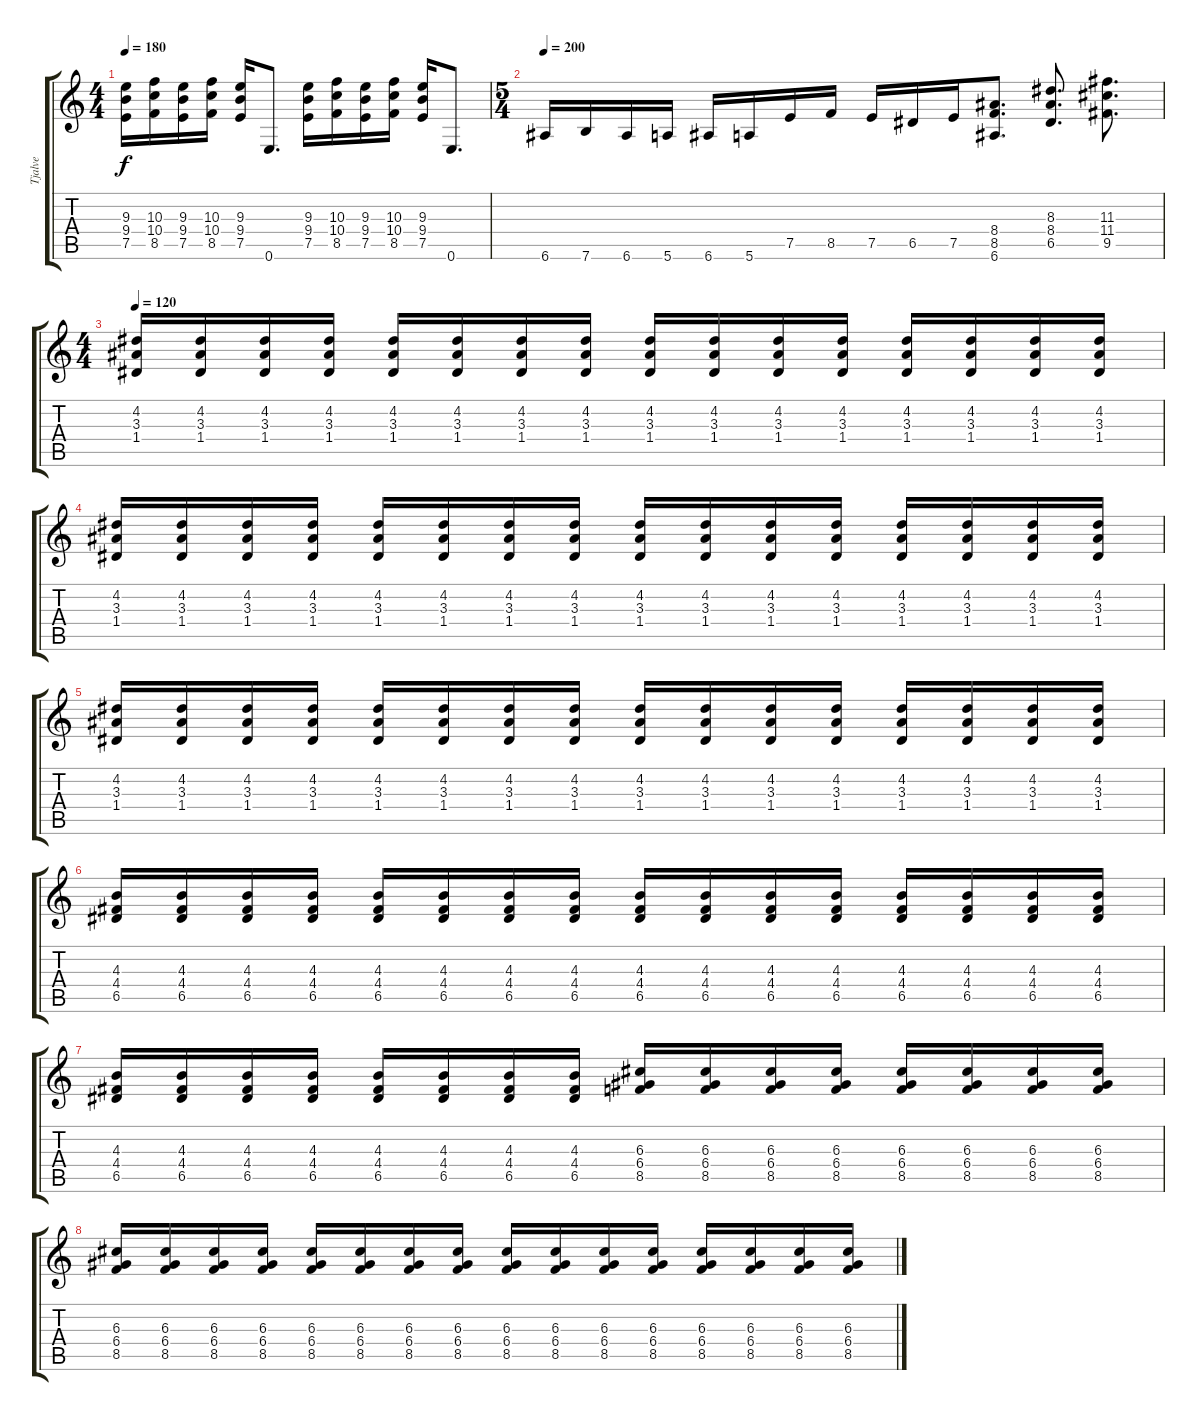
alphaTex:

\track ("Tjalve" "Tjalve") {instrument distortionguitar}
\staff {score tabs}
\tuning (E4 B3 G3 D3 A2 E2) {hide}
\ts (4 4)
\tempo 180
\clef g2
\ks c
(9.3 9.4 7.5).16{dy f} (10.3 10.4 8.5).16 (9.3 9.4 7.5).16 (10.3 10.4 8.5).16 (9.3 9.4 7.5).16 0.6.8{d} (9.3 9.4 7.5).16 (10.3 10.4 8.5).16 (9.3 9.4 7.5).16 (10.3 10.4 8.5).16 (9.3 9.4 7.5).16 0.6.8{d} |
\ts (5 4)
\tempo 200
6.6.16 7.6.16 6.6.16 5.6.16 6.6.16 5.6.16 7.5.16 8.5.16 7.5.16 6.5.16 7.5.16 (8.4 8.5 6.6).8{d} (8.3 8.4 6.5).8{d} (11.3 11.4 9.5).8{d} |
\ts (4 4)
\tempo 120
(4.2 3.3 1.4).16 (4.2 3.3 1.4).16 (4.2 3.3 1.4).16 (4.2 3.3 1.4).16 (4.2 3.3 1.4).16 (4.2 3.3 1.4).16 (4.2 3.3 1.4).16 (4.2 3.3 1.4).16 (4.2 3.3 1.4).16 (4.2 3.3 1.4).16 (4.2 3.3 1.4).16 (4.2 3.3 1.4).16 (4.2 3.3 1.4).16 (4.2 3.3 1.4).16 (4.2 3.3 1.4).16 (4.2 3.3 1.4).16 |
(4.2 3.3 1.4).16 (4.2 3.3 1.4).16 (4.2 3.3 1.4).16 (4.2 3.3 1.4).16 (4.2 3.3 1.4).16 (4.2 3.3 1.4).16 (4.2 3.3 1.4).16 (4.2 3.3 1.4).16 (4.2 3.3 1.4).16 (4.2 3.3 1.4).16 (4.2 3.3 1.4).16 (4.2 3.3 1.4).16 (4.2 3.3 1.4).16 (4.2 3.3 1.4).16 (4.2 3.3 1.4).16 (4.2 3.3 1.4).16 |
(4.2 3.3 1.4).16 (4.2 3.3 1.4).16 (4.2 3.3 1.4).16 (4.2 3.3 1.4).16 (4.2 3.3 1.4).16 (4.2 3.3 1.4).16 (4.2 3.3 1.4).16 (4.2 3.3 1.4).16 (4.2 3.3 1.4).16 (4.2 3.3 1.4).16 (4.2 3.3 1.4).16 (4.2 3.3 1.4).16 (4.2 3.3 1.4).16 (4.2 3.3 1.4).16 (4.2 3.3 1.4).16 (4.2 3.3 1.4).16 |
(4.3 4.4 6.5).16 (4.3 4.4 6.5).16 (4.3 4.4 6.5).16 (4.3 4.4 6.5).16 (4.3 4.4 6.5).16 (4.3 4.4 6.5).16 (4.3 4.4 6.5).16 (4.3 4.4 6.5).16 (4.3 4.4 6.5).16 (4.3 4.4 6.5).16 (4.3 4.4 6.5).16 (4.3 4.4 6.5).16 (4.3 4.4 6.5).16 (4.3 4.4 6.5).16 (4.3 4.4 6.5).16 (4.3 4.4 6.5).16 |
(4.3 4.4 6.5).16 (4.3 4.4 6.5).16 (4.3 4.4 6.5).16 (4.3 4.4 6.5).16 (4.3 4.4 6.5).16 (4.3 4.4 6.5).16 (4.3 4.4 6.5).16 (4.3 4.4 6.5).16 (6.3 6.4 8.5).16 (6.3 6.4 8.5).16 (6.3 6.4 8.5).16 (6.3 6.4 8.5).16 (6.3 6.4 8.5).16 (6.3 6.4 8.5).16 (6.3 6.4 8.5).16 (6.3 6.4 8.5).16 |
(6.3 6.4 8.5).16 (6.3 6.4 8.5).16 (6.3 6.4 8.5).16 (6.3 6.4 8.5).16 (6.3 6.4 8.5).16 (6.3 6.4 8.5).16 (6.3 6.4 8.5).16 (6.3 6.4 8.5).16 (6.3 6.4 8.5).16 (6.3 6.4 8.5).16 (6.3 6.4 8.5).16 (6.3 6.4 8.5).16 (6.3 6.4 8.5).16 (6.3 6.4 8.5).16 (6.3 6.4 8.5).16 (6.3 6.4 8.5).16
